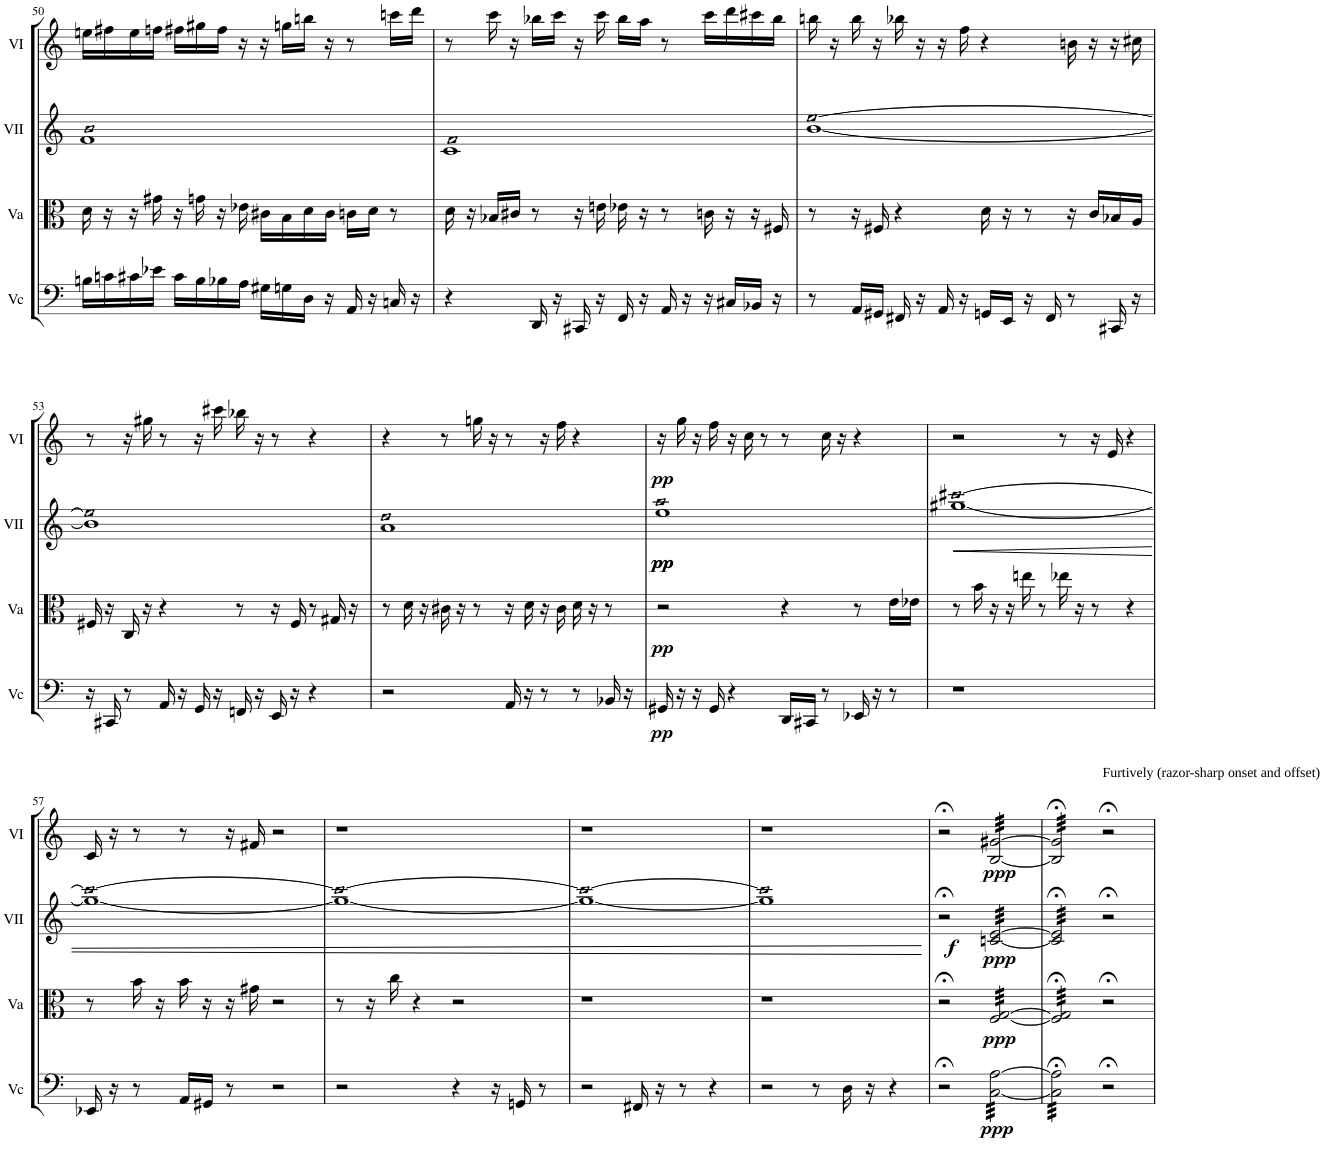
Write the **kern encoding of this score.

**kern	**dynam	**kern	**dynam	**kern	**dynam	**kern	**dynam
*part4	*part4	*part3	*part3	*part2	*part2	*part1	*part1
*staff4	*staff4	*staff3	*staff3	*staff2	*staff2	*staff1	*staff1
*I"Vc	*	*I"Va	*	*I"VII	*	*I"VI	*
*I'Vc	*	*I'Va	*	*I'VII	*	*I'VI	*
!!LO:PB:g=z
*clefF4	*	*clefC3	*	*clefG2	*	*clefG2	*
*k[]	*	*k[]	*	*k[]	*	*k[]	*
*M4/4	*	*M4/4	*	*M4/4	*	*M4/4	*
=50	=50	=50	=50	=50	=50	=50	=50
!	!	!	!	!LO:N:n=2:head=open	!	!	!
16Bn\LL	.	16d\	.	1f 1b	.	16een\LL	.
16cn\	.	16r	.	.	.	16ff#X\	.
16c#X\	.	16r	.	.	.	16ee\	.
16e-X\JJ	.	16g#X\	.	.	.	16ffn\JJ	.
16c#\LL	.	16r	.	.	.	16ff#X\LL	.
16B\	.	16gn\	.	.	.	16gg#X\	.
16B-X\	.	16r	.	.	.	16ff#\JJ	.
16A\JJ	.	16e-X\	.	.	.	16r	.
16G#X\LL	.	16c#X\LL	.	.	.	16r	.
16Gn\	.	16B\	.	.	.	16ggn\LL	.
16D\JJ	.	16d\	.	.	.	16bbn\JJ	.
16r	.	16c#\JJ	.	.	.	16r	.
16AA/	.	16cn\LL	.	.	.	8r	.
16r	.	16d\JJ	.	.	.	.	.
16Cn/	.	8r	.	.	.	16cccn\LL	.
16r	.	.	.	.	.	16ddd\JJ	.
=51	=51	=51	=51	=51	=51	=51	=51
!	!	!	!	!LO:N:n=2:head=open	!	!	!
4r	.	16d\	.	1c 1f	.	8r	.
.	.	16r	.	.	.	.	.
.	.	16B-X/LL	.	.	.	16ccc\	.
.	.	16c#X/JJ	.	.	.	16r	.
16DD/	.	8r	.	.	.	16bb-X\LL	.
16r	.	.	.	.	.	16ccc\JJ	.
16CC#X/	.	16r	.	.	.	16r	.
16r	.	16en\	.	.	.	16ccc\	.
16FF/	.	16e-X\	.	.	.	16bb-\LL	.
16r	.	16r	.	.	.	16aa\JJ	.
16AA/	.	8r	.	.	.	8r	.
16r	.	.	.	.	.	.	.
16r	.	16cn\	.	.	.	16ccc\LL	.
16C#X/LL	.	16r	.	.	.	16ddd\	.
16BB-X/JJ	.	16r	.	.	.	16ccc#X\	.
16r	.	16F#X/	.	.	.	16bb-\JJ	.
=52	=52	=52	=52	=52	=52	=52	=52
!	!	!	!	!LO:N:n=2:head=open	!	!	!
8r	.	8r	.	[1b [1ee	.	16bbn\	.
.	.	.	.	.	.	16r	.
16AA/LL	.	16r	.	.	.	16bb\	.
16GG#X/JJ	.	16F#X/	.	.	.	16r	.
16FF#X/	.	4r	.	.	.	16bb-X\	.
16r	.	.	.	.	.	16r	.
16AA/	.	.	.	.	.	16r	.
16r	.	.	.	.	.	16ff\	.
16GGn/LL	.	16d\	.	.	.	4r	.
16EE/JJ	.	16r	.	.	.	.	.
16r	.	8r	.	.	.	.	.
16FF#/	.	.	.	.	.	.	.
8r	.	16r	.	.	.	16bn\	.
.	.	16c/LL	.	.	.	16r	.
16CC#X/	.	16B-X/	.	.	.	16r	.
16r	.	16A/JJ	.	.	.	16cc#X\	.
!!LO:LB:g=z
=53	=53	=53	=53	=53	=53	=53	=53
!	!	!	!	!LO:N:n=2:head=open	!	!	!
16r	.	16F#X/	.	1b] 1ee]	.	8r	.
16CC#X/	.	16r	.	.	.	.	.
8r	.	16C/	.	.	.	16r	.
.	.	16r	.	.	.	16gg#X\	.
16AA/	.	4r	.	.	.	8r	.
16r	.	.	.	.	.	.	.
16GG/	.	.	.	.	.	16r	.
16r	.	.	.	.	.	16ccc#X\	.
16FFn/	.	8r	.	.	.	16bb-X\	.
16r	.	.	.	.	.	16r	.
16EE/	.	16r	.	.	.	8r	.
16r	.	16F#/	.	.	.	.	.
4r	.	8r	.	.	.	4r	.
.	.	16G#X/	.	.	.	.	.
.	.	16r	.	.	.	.	.
=54	=54	=54	=54	=54	=54	=54	=54
!	!	!	!	!LO:N:n=2:head=open	!	!	!
2r	.	8r	.	1a 1dd	.	4r	.
.	.	16d\	.	.	.	.	.
.	.	16r	.	.	.	.	.
.	.	16c#X\	.	.	.	8r	.
.	.	16r	.	.	.	.	.
.	.	8r	.	.	.	16ggn\	.
.	.	.	.	.	.	16r	.
16AA/	.	16r	.	.	.	8r	.
16r	.	16d\	.	.	.	.	.
8r	.	16r	.	.	.	16r	.
.	.	16c#\	.	.	.	16ff\	.
8r	.	16d\	.	.	.	4r	.
.	.	16r	.	.	.	.	.
16BB-X/	.	8r	.	.	.	.	.
16r	.	.	.	.	.	.	.
=55	=55	=55	=55	=55	=55	=55	=55
!	!LO:DY:b	!	!LO:DY:b	!LO:N:n=2:head=open	!LO:DY:b	!	!
!	!	!	!	!	!LO:DY:n=1:b	!	!LO:DY:b
16GG#X/	pp	2r	pp	1ee 1aa	pp pp	16r	pp
16r	.	.	.	.	.	16gg\	.
16r	.	.	.	.	.	16r	.
16GG#/	.	.	.	.	.	16ff\	.
4r	.	.	.	.	.	16r	.
.	.	.	.	.	.	16cc\	.
.	.	.	.	.	.	8r	.
16DD/LL	.	4r	.	.	.	8r	.
16CC#X/JJ	.	.	.	.	.	.	.
8r	.	.	.	.	.	16cc\	.
.	.	.	.	.	.	16r	.
16EE-X/	.	8r	.	.	.	4r	.
16r	.	.	.	.	.	.	.
8r	.	16e\LL	.	.	.	.	.
.	.	16e-X\JJ	.	.	.	.	.
=56	=56	=56	=56	=56	=56	=56	=56
!	!	!	!	!LO:N:n=2:head=open	!LO:HP:b	!	!
1r	.	8r	.	[1gg#X [1ccc#X	<	2r	.
.	.	16b\	.	.	.	.	.
.	.	16r	.	.	.	.	.
.	.	16r	.	.	.	.	.
.	.	16een\	.	.	.	.	.
.	.	8r	.	.	.	.	.
.	.	16ee-X\	.	.	.	8r	.
.	.	16r	.	.	.	.	.
.	.	8r	.	.	.	16r	.
.	.	.	.	.	.	16e/	.
.	.	4r	.	.	.	4r	.
!!LO:LB:g=z
=57	=57	=57	=57	=57	=57	=57	=57
!	!	!	!	!LO:N:n=2:head=open	!	!	!
16EE-X/	.	8r	.	1gg#_ 1ccc#_	.	16c/	.
16r	.	.	.	.	.	16r	.
8r	.	16b\	.	.	.	8r	.
.	.	16r	.	.	.	.	.
16AA/LL	.	16b\	.	.	.	8r	.
16GG#X/JJ	.	16r	.	.	.	.	.
8r	.	16r	.	.	.	16r	.
.	.	16g#X\	.	.	.	16f#X/	.
2r	.	2r	.	.	.	2r	.
=58	=58	=58	=58	=58	=58	=58	=58
!	!	!	!	!LO:N:n=2:head=open	!	!	!
2r	.	8r	.	1gg#_ 1ccc#_	.	1r	.
.	.	16r	.	.	.	.	.
.	.	16cc\	.	.	.	.	.
.	.	4r	.	.	.	.	.
4r	.	2r	.	.	.	.	.
16r	.	.	.	.	.	.	.
16GGn/	.	.	.	.	.	.	.
8r	.	.	.	.	.	.	.
=59	=59	=59	=59	=59	=59	=59	=59
!	!	!	!	!LO:N:n=2:head=open	!	!	!
2r	.	1r	.	1gg#_ 1ccc#_	.	1r	.
16FF#X/	.	.	.	.	.	.	.
16r	.	.	.	.	.	.	.
8r	.	.	.	.	.	.	.
4r	.	.	.	.	.	.	.
=60	=60	=60	=60	=60	=60	=60	=60
!	!	!	!	!LO:N:n=2:head=open	!	!	!
2r	.	1r	.	1gg#] 1ccc#]	.	1r	.
8r	.	.	.	.	.	.	.
16D\	.	.	.	.	.	.	.
16r	.	.	.	.	.	.	.
4r	.	.	.	.	.	.	.
.	.	.	.	.	[	.	.
=61	=61	=61	=61	=61	=61	=61	=61
!	!	!	!	!	!	!LO:TX:a:t=Furtively (razor-sharp onset and offset)	!
!	!	!	!	!	!LO:DY:b	!	!
2r;<	.	2r;<	.	2r;<	f	2r;<	.
!	!LO:DY:b	!	!LO:DY:b	!	!LO:DY:b	!	!LO:DY:b
*tremolo	*	*	*	*	*	*	*
*	*	*tremolo	*	*	*	*	*
*	*	*	*	*tremolo	*	*	*
*	*	*	*	*	*	*tremolo	*
[32C\ [32A\LLL	ppp	[32F/ [32G/LLL	ppp	[32cn/ [32e/LLL	ppp	[32B/ [32g#X/LLL	ppp
32C\ 32A\	.	32F/ 32G/	.	32cn/ 32e/	.	32B/ 32g#X/	.
32C\ 32A\	.	32F/ 32G/	.	32cn/ 32e/	.	32B/ 32g#X/	.
32C\ 32A\	.	32F/ 32G/	.	32cn/ 32e/	.	32B/ 32g#X/	.
32C\ 32A\	.	32F/ 32G/	.	32cn/ 32e/	.	32B/ 32g#X/	.
32C\ 32A\	.	32F/ 32G/	.	32cn/ 32e/	.	32B/ 32g#X/	.
32C\ 32A\	.	32F/ 32G/	.	32cn/ 32e/	.	32B/ 32g#X/	.
32C\ 32A\	.	32F/ 32G/	.	32cn/ 32e/	.	32B/ 32g#X/	.
32C\ 32A\	.	32F/ 32G/	.	32cn/ 32e/	.	32B/ 32g#X/	.
32C\ 32A\	.	32F/ 32G/	.	32cn/ 32e/	.	32B/ 32g#X/	.
32C\ 32A\	.	32F/ 32G/	.	32cn/ 32e/	.	32B/ 32g#X/	.
32C\ 32A\	.	32F/ 32G/	.	32cn/ 32e/	.	32B/ 32g#X/	.
32C\ 32A\	.	32F/ 32G/	.	32cn/ 32e/	.	32B/ 32g#X/	.
32C\ 32A\	.	32F/ 32G/	.	32cn/ 32e/	.	32B/ 32g#X/	.
32C\ 32A\	.	32F/ 32G/	.	32cn/ 32e/	.	32B/ 32g#X/	.
32C\ 32A\JJJ	.	32F/ 32G/JJJ	.	32cn/ 32e/JJJ	.	32B/ 32g#X/JJJ	.
=62	=62	=62	=62	=62	=62	=62	=62
32C\];< 32A\];<LLL	.	32F/];< 32G/];<LLL	.	32c/];< 32e/];<LLL	.	32B/];< 32g#/];<LLL	.
32C\;< 32A\;<	.	32F/;< 32G/;<	.	32c/;< 32e/;<	.	32B/;< 32g#/;<	.
32C\;< 32A\;<	.	32F/;< 32G/;<	.	32c/;< 32e/;<	.	32B/;< 32g#/;<	.
32C\;< 32A\;<	.	32F/;< 32G/;<	.	32c/;< 32e/;<	.	32B/;< 32g#/;<	.
32C\;< 32A\;<	.	32F/;< 32G/;<	.	32c/;< 32e/;<	.	32B/;< 32g#/;<	.
32C\;< 32A\;<	.	32F/;< 32G/;<	.	32c/;< 32e/;<	.	32B/;< 32g#/;<	.
32C\;< 32A\;<	.	32F/;< 32G/;<	.	32c/;< 32e/;<	.	32B/;< 32g#/;<	.
32C\;< 32A\;<	.	32F/;< 32G/;<	.	32c/;< 32e/;<	.	32B/;< 32g#/;<	.
32C\;< 32A\;<	.	32F/;< 32G/;<	.	32c/;< 32e/;<	.	32B/;< 32g#/;<	.
32C\;< 32A\;<	.	32F/;< 32G/;<	.	32c/;< 32e/;<	.	32B/;< 32g#/;<	.
32C\;< 32A\;<	.	32F/;< 32G/;<	.	32c/;< 32e/;<	.	32B/;< 32g#/;<	.
32C\;< 32A\;<	.	32F/;< 32G/;<	.	32c/;< 32e/;<	.	32B/;< 32g#/;<	.
32C\;< 32A\;<	.	32F/;< 32G/;<	.	32c/;< 32e/;<	.	32B/;< 32g#/;<	.
32C\;< 32A\;<	.	32F/;< 32G/;<	.	32c/;< 32e/;<	.	32B/;< 32g#/;<	.
32C\;< 32A\;<	.	32F/;< 32G/;<	.	32c/;< 32e/;<	.	32B/;< 32g#/;<	.
32C\;< 32A\;<JJJ	.	32F/;< 32G/;<JJJ	.	32c/;< 32e/;<JJJ	.	32B/;< 32g#/;<JJJ	.
*	*	*	*	*	*	*Xtremolo	*
*	*	*	*	*Xtremolo	*	*	*
*	*	*Xtremolo	*	*	*	*	*
*Xtremolo	*	*	*	*	*	*	*
2r;<	.	2r;<	.	2r;<	.	2r;<	.
=	=	=	=	=	=	=	=
*-	*-	*-	*-	*-	*-	*-	*-
